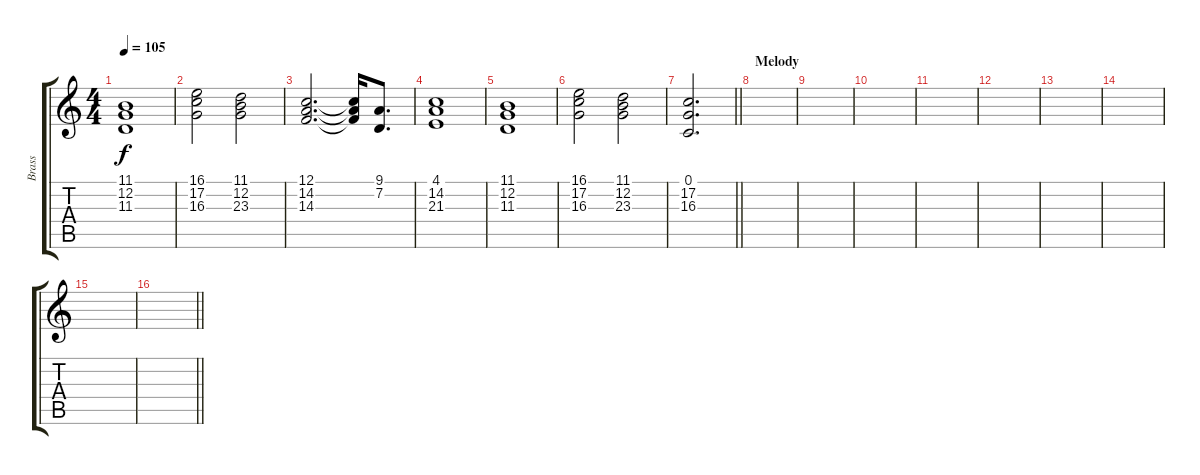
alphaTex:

\track ("Brass" "Brass") {instrument brasssection}
\staff {score tabs}
\tuning (C4 G3 Eb3 Bb2 F2 C2) {hide}
\ts (4 4)
\tempo 105
\clef g2
\ks c
(11.1 12.2 11.3).1{dy f} |
(16.1 17.2 16.3).2 (11.1 12.2 23.3).2 |
(12.1 14.2 14.3).2{d} (12.1{t} 14.2{t} 14.3{t}).16 (9.1 7.2).8{d} |
(4.1 14.2 21.3).1 |
(11.1 12.2 11.3).1 |
(16.1 17.2 16.3).2 (11.1 12.2 23.3).2 |
\barLineRight lightlight
(0.1 17.2 16.3).2{d} |
\section ("" "Melody")
|
|
|
|
|
|
|
|
\barLineRight lightlight
